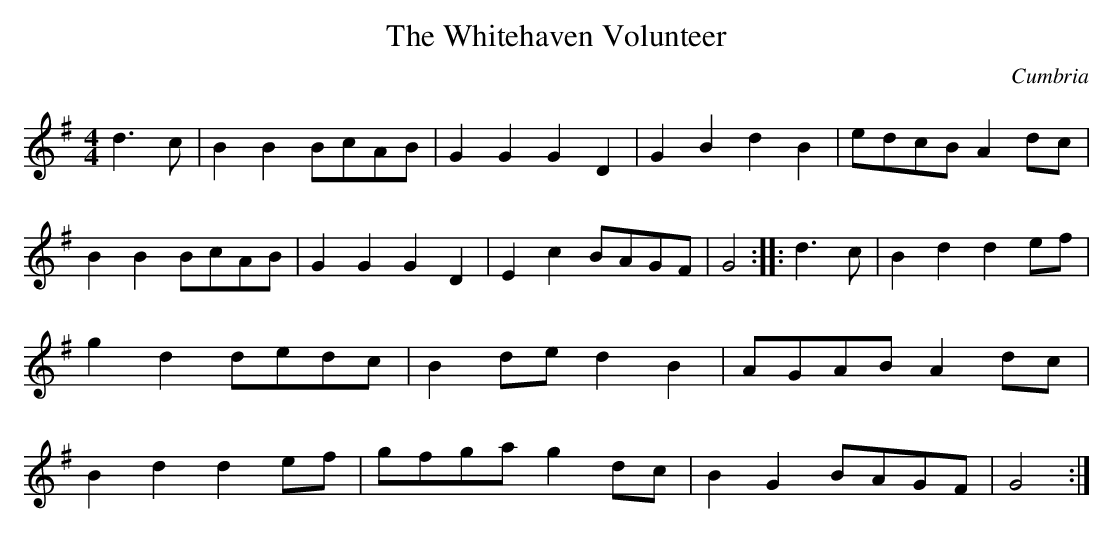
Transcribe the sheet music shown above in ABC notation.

X:1
T:Whitehaven Volunteer, The
O:Cumbria
M:4/4
K:G
V:1
d2>c2|\
B2B2 BcAB|G2G2 G2D2|G2B2 d2B2|edcB A2dc|\
B2B2 BcAB|G2G2 G2D2|E2c2 BAGF|G4 ::\
d2>c2|\
B2d2 d2ef|g2d2 dedc|B2de d2B2|AGAB A2dc|\
B2d2 d2ef|gfga g2dc|B2G2 BAGF|G4 :|
